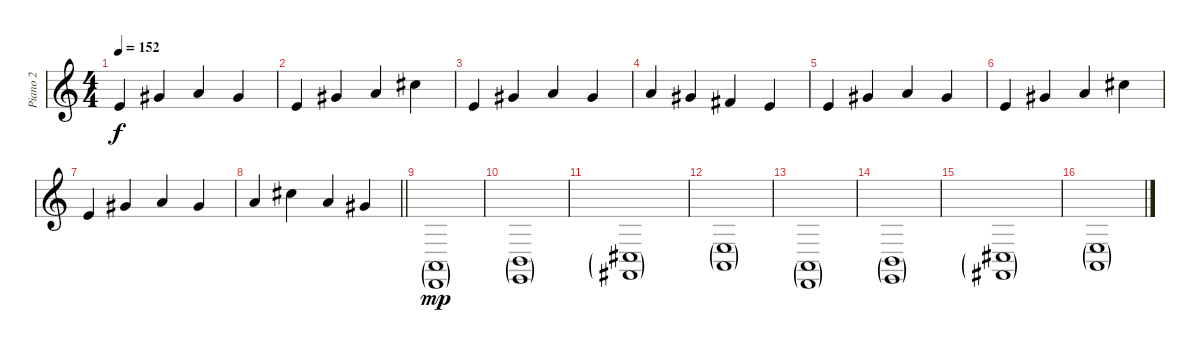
\track ("Piano 2" "Piano 2") {instrument acousticgrandpiano}
\staff {score}
\tuning (E4 B3 G3 D3 A2 D2) {hide}
\ts (4 4)
\tempo 152
\clef g2
\ks c
9.3.4{dy f} 9.2.4 10.2.4 9.2.4 |
9.3.4 9.2.4 10.2.4 14.2.4 |
9.3.4 9.2.4 10.2.4 9.2.4 |
10.2.4 9.2.4 7.2.4 9.3.4 |
9.3.4 9.2.4 10.2.4 9.2.4 |
9.3.4 9.2.4 10.2.4 14.2.4 |
9.3.4 9.2.4 10.2.4 9.2.4 |
\barLineRight lightlight
10.2.4 14.2.4 10.2.4 9.2.4 |
(0.5{g} 0.6{g}).1{dy mp} |
(2.5{g} 2.6{g}).1 |
(4.5{g} 4.6{g}).1 |
(7.5{g} 7.6{g}).1 |
(0.5{g} 0.6{g}).1 |
(2.5{g} 2.6{g}).1 |
(4.5{g} 4.6{g}).1 |
(7.5{g} 7.6{g}).1
